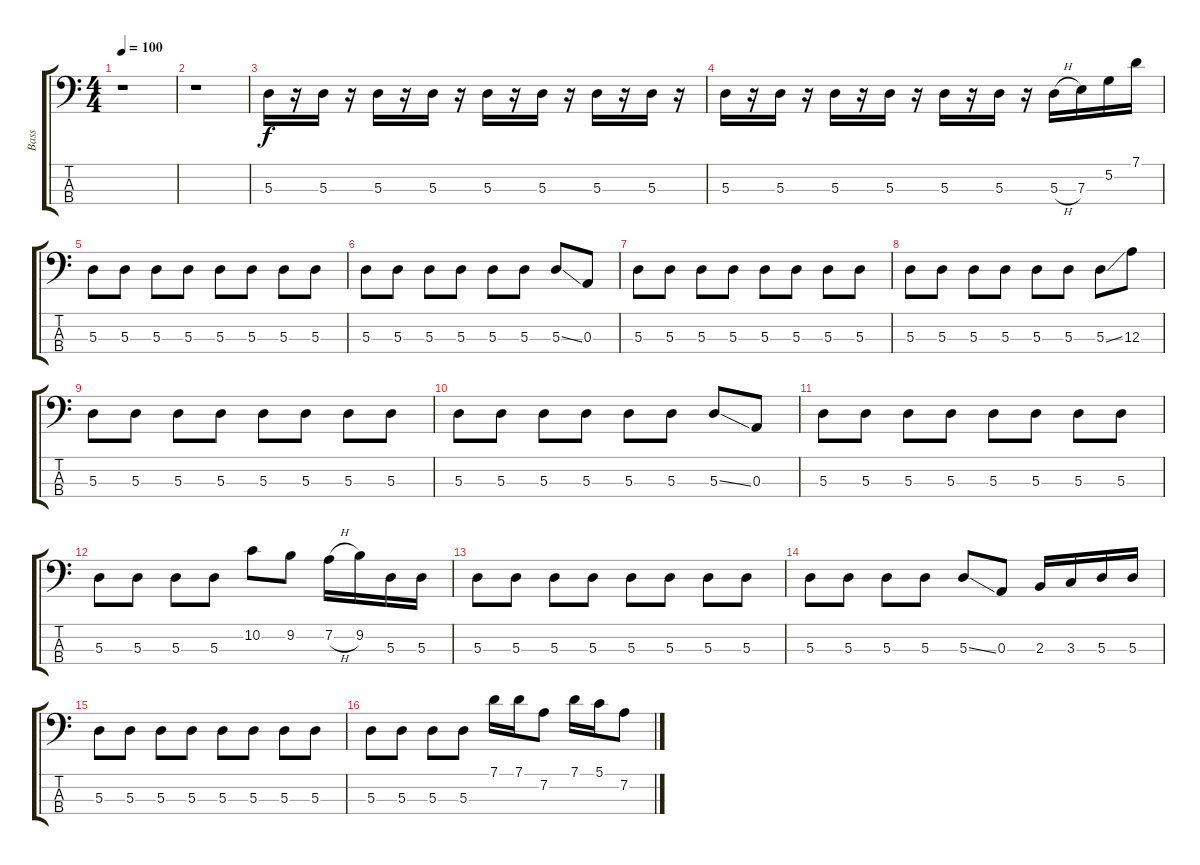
\track ("Bass" "Bass") {instrument electricbassfinger}
\staff {score tabs}
\tuning (G2 D2 A1 E1) {hide}
\ts (4 4)
\tempo 100
\clef f4
\ks c
r.1{dy f instrument electricbassfinger} |
r.1 |
5.3.16 r.16 5.3.16 r.16 5.3.16 r.16 5.3.16 r.16 5.3.16 r.16 5.3.16 r.16 5.3.16 r.16 5.3.16 r.16 |
5.3.16 r.16 5.3.16 r.16 5.3.16 r.16 5.3.16 r.16 5.3.16 r.16 5.3.16 r.16 5.3{h}.16 7.3.16 5.2.16 7.1.16 |
5.3.8 5.3.8 5.3.8 5.3.8 5.3.8 5.3.8 5.3.8 5.3.8 |
5.3.8 5.3.8 5.3.8 5.3.8 5.3.8 5.3.8 5.3{ss}.8 0.3.8 |
5.3.8 5.3.8 5.3.8 5.3.8 5.3.8 5.3.8 5.3.8 5.3.8 |
5.3.8 5.3.8 5.3.8 5.3.8 5.3.8 5.3.8 5.3{ss}.8 12.3.8 |
5.3.8 5.3.8 5.3.8 5.3.8 5.3.8 5.3.8 5.3.8 5.3.8 |
5.3.8 5.3.8 5.3.8 5.3.8 5.3.8 5.3.8 5.3{ss}.8 0.3.8 |
5.3.8 5.3.8 5.3.8 5.3.8 5.3.8 5.3.8 5.3.8 5.3.8 |
5.3.8 5.3.8 5.3.8 5.3.8 10.2.8 9.2.8 7.2{h}.16 9.2.16 5.3.16 5.3.16 |
5.3.8 5.3.8 5.3.8 5.3.8 5.3.8 5.3.8 5.3.8 5.3.8 |
5.3.8 5.3.8 5.3.8 5.3.8 5.3{ss}.8 0.3.8 2.3.16 3.3.16 5.3.16 5.3.16 |
5.3.8 5.3.8 5.3.8 5.3.8 5.3.8 5.3.8 5.3.8 5.3.8 |
5.3.8 5.3.8 5.3.8 5.3.8 7.1.16 7.1.16 7.2.8 7.1.16 5.1.16 7.2.8
